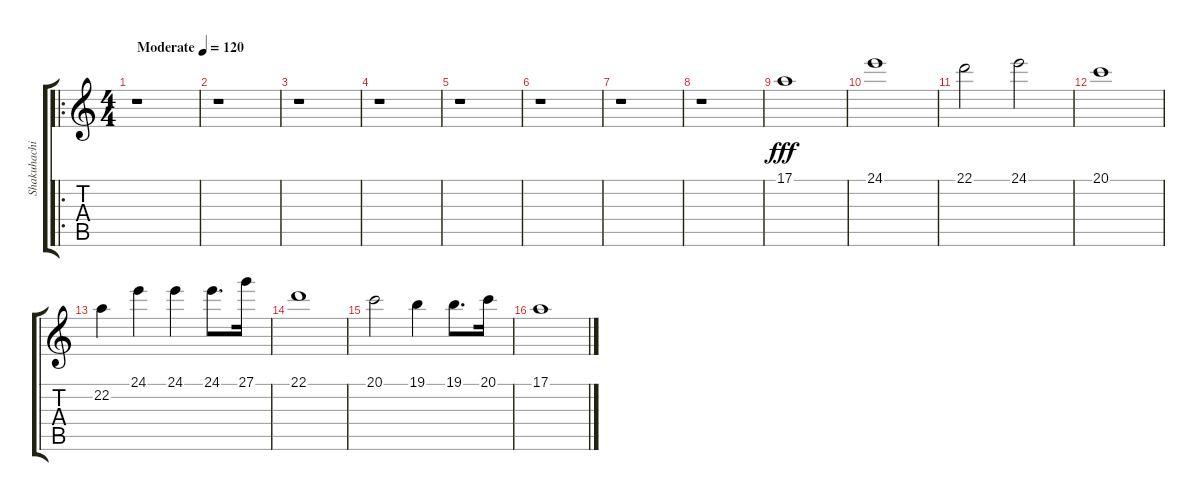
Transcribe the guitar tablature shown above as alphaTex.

\track ("Shakuhachi" "Shakuhachi") {instrument shakuhachi}
\staff {score tabs}
\tuning (E4 B3 G3 D3 A2 E2) {hide}
\ro
\ts (4 4)
\tempo (120 "Moderate")
\clef g2
\ks c
r.1{dy fff instrument shakuhachi} |
r.1 |
r.1 |
r.1 |
r.1 |
r.1 |
r.1 |
r.1 |
17.1.1 |
24.1.1 |
22.1.2 24.1.2 |
20.1.1 |
22.2.4 24.1.4 24.1.4 24.1.8{d} 27.1.16 |
22.1.1 |
20.1.2 19.1.4 19.1.8{d} 20.1.16 |
17.1.1
